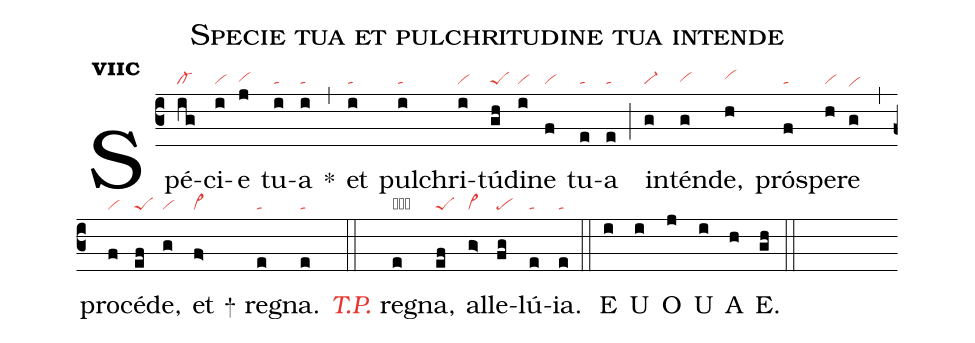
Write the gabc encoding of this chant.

name:Specie tua et pulchritudine tua intende;
office-part:an;
mode:7c;
nabc-lines:1;
%%
initial-style: 1;
name: Specie tua et pulchritudine tua intende;
mode:7;
office-part: Antiphona;
annotation: Ant.;
annotation:vii c;
nabc-lines:1;
%%
(c3) Spé(ig|cl-)ci(i|vi)e(j|vihg) tu(i|ta)a(i|ta) <sp>*</sp>(,) et(i|ta) pul(i|ta)chri(i|vi)tú(gh|peS)di(i|vi)ne(f|vi) tu(e|ta)a(e|ta) (;) in(g|vi-)tén(g|vihg)de,(h|vihh) pró(f|ta)spe(h|vi)re(g|vihe) (,) pro(f|vi)cé(ef|peS)de,(g|vi) et(f>|vi>) <sp>+</sp> re(e|ta)gna.(e|ta) (::) <i><c>T.P.</c></i> re(e|obta)gna,(ef|peS) al(g>|vi>)le(fg|pe)lú(e|ta){ia}.(e|ta) (::)
<eu>E(i) U(i) O(j) U(i) A(h) E.(gh) </eu>(::)
